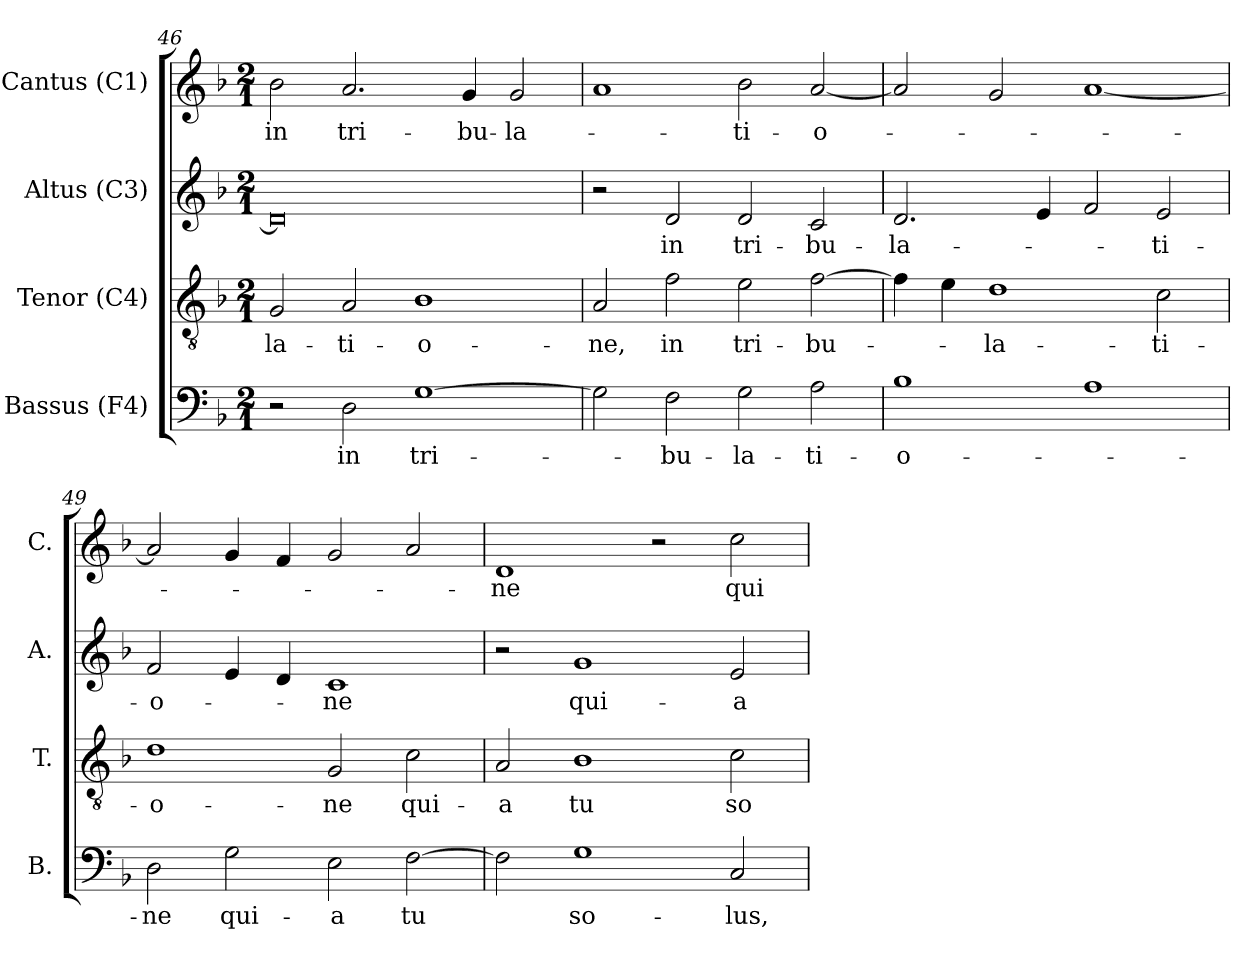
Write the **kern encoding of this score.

**kern	**text	**kern	**text	**kern	**text	**kern	**text
*part4	*part4	*part3	*part3	*part2	*part2	*part1	*part1
*staff4	*staff4	*staff3	*staff3	*staff2	*staff2	*staff1	*staff1
*I"Bassus (F4)	*	*I"Tenor (C4)	*	*I"Altus (C3)	*	*I"Cantus (C1)	*
*I'B.	*	*I'T.	*	*I'A.	*	*I'C.	*
*clefF4	*	*clefGv2	*	*clefG2	*	*clefG2	*
*	*	*ITrd7c12	*	*ITrd7c12	*	*ITrd7c12	*
*k[b-]	*	*k[b-]	*	*k[b-]	*	*k[b-]	*
*F:	*	*F:	*	*F:	*	*F:	*
*M2/1	*	*M2/1	*	*M2/1	*	*M2/1	*
=46	=46	=46	=46	=46	=46	=46	=46
!	!	!	!LO:LY:b:color=#000000	!	!	!	!
!	!	!	!	!	!	!	!LO:LY:b:color=#000000
2r	.	2GGi/	-la-	0Di]	.	2B-i\	in
!	!LO:LY:b:color=#000000	!	!	!	!	!	!
!	!	!	!LO:LY:b:color=#000000	!	!	!	!
!	!	!	!	!	!	!	!LO:LY:b:color=#000000
2Di\	in	2AAi/	-ti-	.	.	2.Ai/	tri-
!	!LO:LY:b:color=#000000	!	!	!	!	!	!
!	!	!	!LO:LY:b:color=#000000	!	!	!	!
[1Gi	tri-	1BB-i	-o-	.	.	.	.
!	!	!	!	!	!	!	!LO:LY:b:color=#000000
.	.	.	.	.	.	4Gi/	-bu-
!	!	!	!	!	!	!	!LO:LY:b:color=#000000
.	.	.	.	.	.	2Gi/	-la-
=47	=47	=47	=47	=47	=47	=47	=47
!	!	!	!LO:LY:b:color=#000000	!	!	!	!
2Gi\]	.	2AAi/	-ne,	2r	.	1Ai	.
!	!LO:LY:b:color=#000000	!	!	!	!	!	!
!	!	!	!LO:LY:b:color=#000000	!	!	!	!
!	!	!	!	!	!LO:LY:b:color=#000000	!	!
2Fi\	-bu-	2Fi\	in	2Di/	in	.	.
!	!LO:LY:b:color=#000000	!	!	!	!	!	!
!	!	!	!LO:LY:b:color=#000000	!	!	!	!
!	!	!	!	!	!LO:LY:b:color=#000000	!	!
!	!	!	!	!	!	!	!LO:LY:b:color=#000000
2Gi\	-la-	2Ei\	tri-	2Di/	tri-	2B-i\	-ti-
!	!LO:LY:b:color=#000000	!	!	!	!	!	!
!	!	!	!LO:LY:b:color=#000000	!	!	!	!
!	!	!	!	!	!LO:LY:b:color=#000000	!	!
!	!	!	!	!	!	!	!LO:LY:b:color=#000000
2Ai\	-ti-	[2Fi\	-bu-	2Ci/	-bu-	[2Ai/	-o-
!!LO:LB:g=z
=48	=48	=48	=48	=48	=48	=48	=48
!	!LO:LY:b:color=#000000	!	!	!	!	!	!
!	!	!	!	!	!LO:LY:b:color=#000000	!	!
1B-i	-o-	4Fi\]	.	2.Di/	-la-	2Ai/]	.
.	.	4Ei\	.	.	.	.	.
!	!	!	!LO:LY:b:color=#000000	!	!	!	!
.	.	1Di	-la-	.	.	2Gi/	.
.	.	.	.	4Ei/	.	.	.
1Ai	.	.	.	2Fi/	.	[1Ai	.
!	!	!	!LO:LY:b:color=#000000	!	!	!	!
!	!	!	!	!	!LO:LY:b:color=#000000	!	!
.	.	2Ci\	-ti-	2Ei/	-ti-	.	.
=49	=49	=49	=49	=49	=49	=49	=49
!	!LO:LY:b:color=#000000	!	!	!	!	!	!
!	!	!	!LO:LY:b:color=#000000	!	!	!	!
!	!	!	!	!	!LO:LY:b:color=#000000	!	!
2Di\	-ne	1Di	-o-	2Fi/	-o-	2Ai/]	.
!	!LO:LY:b:color=#000000	!	!	!	!	!	!
2Gi\	qui-	.	.	4Ei/	.	4Gi/	.
.	.	.	.	4Di/	.	4Fi/	.
!	!LO:LY:b:color=#000000	!	!	!	!	!	!
!	!	!	!LO:LY:b:color=#000000	!	!	!	!
!	!	!	!	!	!LO:LY:b:color=#000000	!	!
2Ei\	-a	2GGi/	-ne	1Ci	-ne	2Gi/	.
!	!LO:LY:b:color=#000000	!	!	!	!	!	!
!	!	!	!LO:LY:b:color=#000000	!	!	!	!
[2Fi\	tu	2Ci\	qui-	.	.	2Ai/	.
=50	=50	=50	=50	=50	=50	=50	=50
!	!	!	!LO:LY:b:color=#000000	!	!	!	!
!	!	!	!	!	!	!	!LO:LY:b:color=#000000
2Fi\]	.	2AAi/	-a	2r	.	1Di	-ne
!	!LO:LY:b:color=#000000	!	!	!	!	!	!
!	!	!	!LO:LY:b:color=#000000	!	!	!	!
!	!	!	!	!	!LO:LY:b:color=#000000	!	!
1Gi	so-	1BB-i	tu	1Gi	qui-	.	.
.	.	.	.	.	.	2r	.
!	!LO:LY:b:color=#000000	!	!	!	!	!	!
!	!	!	!LO:LY:b:color=#000000	!	!	!	!
!	!	!	!	!	!LO:LY:b:color=#000000	!	!
!	!	!	!	!	!	!	!LO:LY:b:color=#000000
2Ci/	-lus,	2Ci\	so-	2Ei/	-a	2ci\	qui-
=	=	=	=	=	=	=	=
*-	*-	*-	*-	*-	*-	*-	*-
